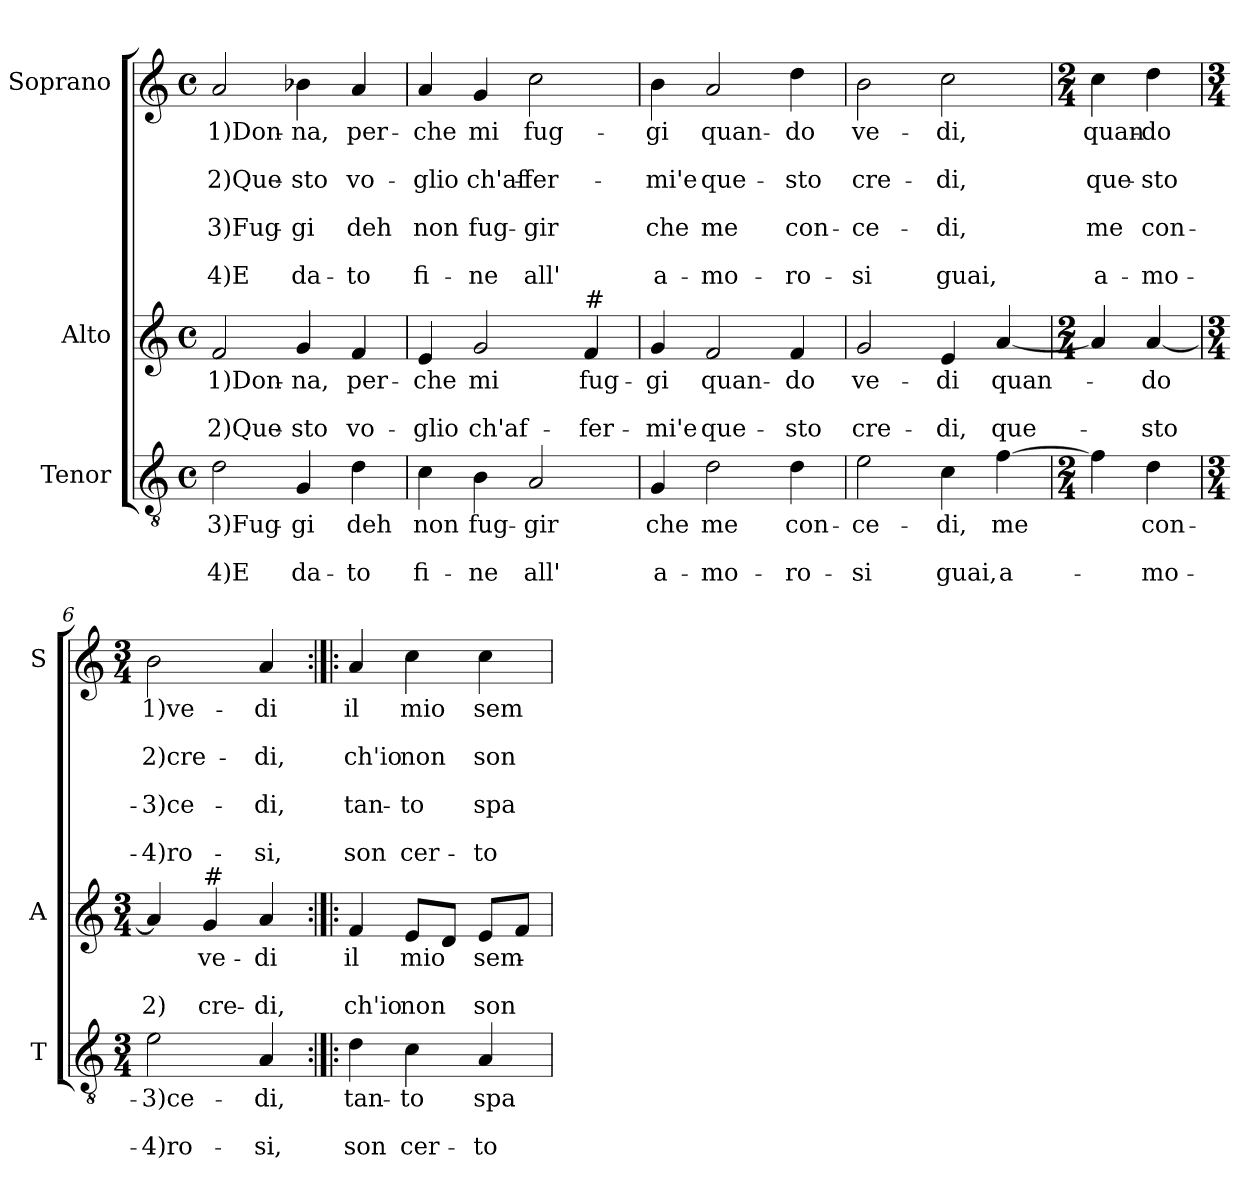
**kern	**text	**text	**text	**kern	**text	**text	**text	**kern	**text	**text	**text	**text	**text	**text	**text
*part3	*part3	*part3	*part3	*part2	*part2	*part2	*part2	*part1	*part1	*part1	*part1	*part1	*part1	*part1	*part1
*staff3	*staff3	*staff3	*staff3	*staff2	*staff2	*staff2	*staff2	*staff1	*staff1	*staff1	*staff1	*staff1	*staff1	*staff1	*staff1
*I"Tenor	*	*	*	*I"Alto	*	*	*	*I"Soprano	*	*	*	*	*	*	*
*I'T	*	*	*	*I'A	*	*	*	*I'S	*	*	*	*	*	*	*
*clefGv2	*	*	*	*clefG2	*	*	*	*clefG2	*	*	*	*	*	*	*
*k[]	*	*	*	*k[]	*	*	*	*k[]	*	*	*	*	*	*	*
*C:	*	*	*	*C:	*	*	*	*C:	*	*	*	*	*	*	*
*M4/4	*	*	*	*M4/4	*	*	*	*M4/4	*	*	*	*	*	*	*
*met(c)	*	*	*	*met(c)	*	*	*	*met(c)	*	*	*	*	*	*	*
=1	=1	=1	=1	=1	=1	=1	=1	=1	=1	=1	=1	=1	=1	=1	=1
!	!LO:LY:b	!	!LO:LY:b	!	!LO:LY:b	!	!LO:LY:b	!	!LO:LY:b	!	!LO:LY:b	!	!LO:LY:b	!	!LO:LY:b
2d\	3)Fug-	.	4)E	2f/	1)Don-	.	2)Que-	2a/	1)Don-	.	2)Que-	.	3)Fug-	.	4)E
!	!LO:LY:b	!	!LO:LY:b	!	!LO:LY:b	!	!LO:LY:b	!	!LO:LY:b	!	!LO:LY:b	!	!LO:LY:b	!	!LO:LY:b
4G/	-gi	.	da-	4g/	-na,	.	-sto	4b-X\	-na,	.	-sto	.	-gi	.	da-
!	!LO:LY:b	!	!LO:LY:b	!	!LO:LY:b	!	!LO:LY:b	!	!LO:LY:b	!	!LO:LY:b	!	!LO:LY:b	!	!LO:LY:b
4d\	deh	.	-to	4f/	per-	.	vo-	4a/	per-	.	vo-	.	deh	.	-to
=2	=2	=2	=2	=2	=2	=2	=2	=2	=2	=2	=2	=2	=2	=2	=2
!	!LO:LY:b	!	!LO:LY:b	!	!LO:LY:b	!	!LO:LY:b	!	!LO:LY:b	!	!LO:LY:b	!	!LO:LY:b	!	!LO:LY:b
4c\	non	.	fi-	4e/	-che	.	-glio	4a/	-che	.	-glio	.	non	.	fi-
!	!LO:LY:b	!	!LO:LY:b	!	!LO:LY:b	!	!LO:LY:b	!	!LO:LY:b	!	!LO:LY:b	!	!LO:LY:b	!	!LO:LY:b
4B\	fug-	.	-ne	2g/	mi	.	ch'af-	4g/	mi	.	ch'af-	.	fug-	.	-ne
!	!LO:LY:b	!	!LO:LY:b	!	!	!	!	!	!LO:LY:b	!	!LO:LY:b	!	!LO:LY:b	!	!LO:LY:b
2A/	-gir	.	all'	.	.	.	.	2cc\	fug-	.	-fer-	.	-gir	.	all'
!	!	!	!	!LO:TX:a:t=#	!	!	!	!	!	!	!	!	!	!	!
!	!	!	!	!	!LO:LY:b	!	!LO:LY:b	!	!	!	!	!	!	!	!
.	.	.	.	4f/	fug-	.	-fer-	.	.	.	.	.	.	.	.
=3	=3	=3	=3	=3	=3	=3	=3	=3	=3	=3	=3	=3	=3	=3	=3
!	!LO:LY:b	!	!LO:LY:b	!	!LO:LY:b	!	!LO:LY:b	!	!LO:LY:b	!	!LO:LY:b	!	!LO:LY:b	!	!LO:LY:b
4G/	che	.	a-	4g/	-gi	.	-mi'e	4b\	-gi	.	-mi'e	.	che	.	a-
!	!LO:LY:b	!	!LO:LY:b	!	!LO:LY:b	!	!LO:LY:b	!	!LO:LY:b	!	!LO:LY:b	!	!LO:LY:b	!	!LO:LY:b
2d\	me	.	-mo-	2f/	quan-	.	que-	2a/	quan-	.	que-	.	me	.	-mo-
!	!LO:LY:b	!	!LO:LY:b	!	!LO:LY:b	!	!LO:LY:b	!	!LO:LY:b	!	!LO:LY:b	!	!LO:LY:b	!	!LO:LY:b
4d\	con-	.	-ro-	4f/	-do	.	-sto	4dd\	-do	.	-sto	.	con-	.	-ro-
=4	=4	=4	=4	=4	=4	=4	=4	=4	=4	=4	=4	=4	=4	=4	=4
!	!LO:LY:b	!	!LO:LY:b	!	!LO:LY:b	!	!LO:LY:b	!	!LO:LY:b	!	!LO:LY:b	!	!LO:LY:b	!	!LO:LY:b
2e\	-ce-	.	-si	2g/	ve-	.	cre-	2b\	ve-	.	cre-	.	-ce-	.	-si
!	!LO:LY:b	!	!LO:LY:b	!	!LO:LY:b	!	!LO:LY:b	!	!LO:LY:b	!	!LO:LY:b	!	!LO:LY:b	!	!LO:LY:b
4c\	-di,	.	guai,	4e/	-di	.	-di,	2cc\	-di,	.	-di,	.	-di,	.	guai,
!	!LO:LY:b	!	!LO:LY:b	!	!LO:LY:b	!	!LO:LY:b	!	!	!	!	!	!	!	!
[4f\	me	.	a-	[4a/	quan-	.	que-	.	.	.	.	.	.	.	.
=5	=5	=5	=5	=5	=5	=5	=5	=5	=5	=5	=5	=5	=5	=5	=5
*M2/4	*	*	*	*M2/4	*	*	*	*M2/4	*	*	*	*	*	*	*
!	!	!	!	!	!	!	!	!	!LO:LY:b	!	!LO:LY:b	!	!LO:LY:b	!	!LO:LY:b
4f\]	.	.	.	4a/]	.	.	.	4cc\	quan-	.	que-	.	me	.	a-
!	!LO:LY:b	!	!LO:LY:b	!	!LO:LY:b	!	!LO:LY:b	!	!LO:LY:b	!	!LO:LY:b	!	!LO:LY:b	!	!LO:LY:b
4d\	con-	.	-mo-	[4a/	-do	.	-sto	4dd\	-do	.	-sto	.	con-	.	-mo-
!!LO:LB:g=z
=6	=6	=6	=6	=6	=6	=6	=6	=6	=6	=6	=6	=6	=6	=6	=6
*M3/4	*	*	*	*M3/4	*	*	*	*M3/4	*	*	*	*	*	*	*
!	!LO:LY:b	!	!LO:LY:b	!	!	!	!LO:LY:b	!	!LO:LY:b	!	!LO:LY:b	!	!LO:LY:b	!	!LO:LY:b
2e\	-3)ce-	.	-4)ro-	4a/]	.	.	2)	2b\	1)ve-	.	2)cre-	.	-3)ce-	.	-4)ro-
!	!	!	!	!LO:TX:a:t=#	!	!	!	!	!	!	!	!	!	!	!
!	!	!	!	!	!LO:LY:b	!	!LO:LY:b	!	!	!	!	!	!	!	!
.	.	.	.	4g/	ve-	.	cre-	.	.	.	.	.	.	.	.
!	!LO:LY:b	!	!LO:LY:b	!	!LO:LY:b	!	!LO:LY:b	!	!LO:LY:b	!	!LO:LY:b	!	!LO:LY:b	!	!LO:LY:b
4A/	-di,	.	-si,	4a/	-di	.	-di,	4a/	-di	.	-di,	.	-di,	.	-si,
=7:|!|:	=7:|!|:	=7:|!|:	=7:|!|:	=7:|!|:	=7:|!|:	=7:|!|:	=7:|!|:	=7:|!|:	=7:|!|:	=7:|!|:	=7:|!|:	=7:|!|:	=7:|!|:	=7:|!|:	=7:|!|:
!	!LO:LY:b	!	!LO:LY:b	!	!LO:LY:b	!	!LO:LY:b	!	!LO:LY:b	!	!LO:LY:b	!	!LO:LY:b	!	!LO:LY:b
4d\	tan-	.	son	4f/	il	.	ch'io	4a/	il	.	ch'io	.	tan-	.	son
!	!LO:LY:b	!	!LO:LY:b	!	!LO:LY:b	!	!LO:LY:b	!	!LO:LY:b	!	!LO:LY:b	!	!LO:LY:b	!	!LO:LY:b
4c\	-to	.	cer-	8e/L	mio	.	non	4cc\	mio	.	non	.	-to	.	cer-
.	.	.	.	8d/J	.	.	.	.	.	.	.	.	.	.	.
!	!LO:LY:b	!	!LO:LY:b	!	!LO:LY:b	!	!LO:LY:b	!	!LO:LY:b	!	!LO:LY:b	!	!LO:LY:b	!	!LO:LY:b
4A/	spa-	.	-to	8e/L	sem-	.	son	4cc\	sem-	.	son	.	spa-	.	-to
.	.	.	.	8f/J	.	.	.	.	.	.	.	.	.	.	.
=	=	=	=	=	=	=	=	=	=	=	=	=	=	=	=
*-	*-	*-	*-	*-	*-	*-	*-	*-	*-	*-	*-	*-	*-	*-	*-
